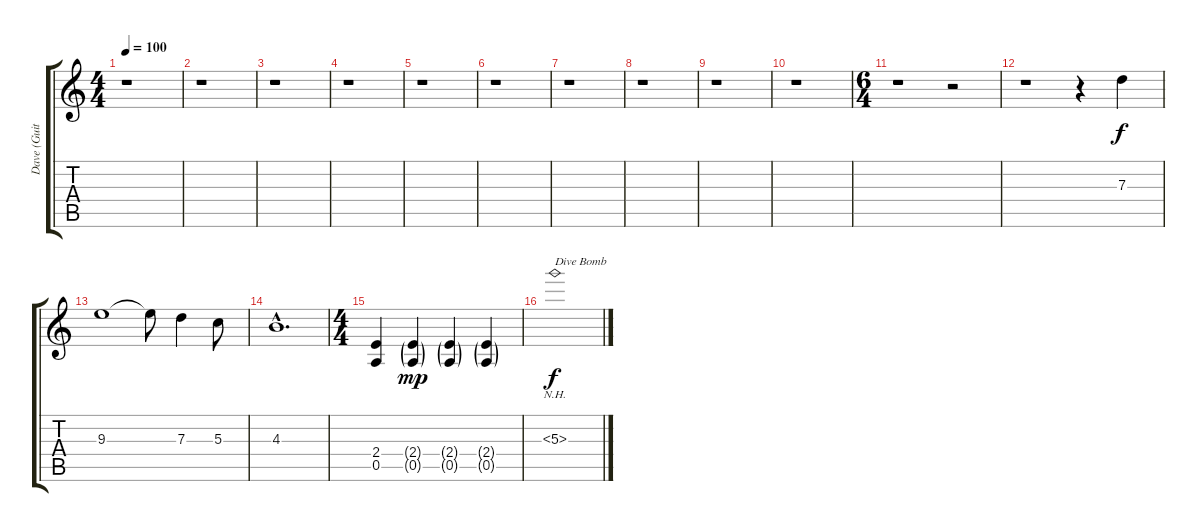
\track ("Dave (Guitar) " "Dave (Guit") {instrument distortionguitar}
\staff {score tabs}
\tuning (E4 B3 G3 D3 A2 E2) {hide}
\ts (4 4)
\tempo 100
\clef g2
\ks c
r.1{dy f} |
r.1 |
r.1 |
r.1 |
r.1 |
r.1 |
r.1 |
r.1 |
r.1 |
r.1 |
\ts (6 4)
r.1 r.2 |
r.1 r.4 7.3.4 |
9.3.1 9.3{t}.8 7.3.4 5.3.8 |
4.3{hac}.1{d} |
\ts (4 4)
(2.4 0.5).4 (2.4{g} 0.5{g}).4{dy mp} (2.4{g} 0.5{g}).4 (2.4{g} 0.5{g}).4 |
5.3{nh}.1{txt "Dive Bomb" dy f}
